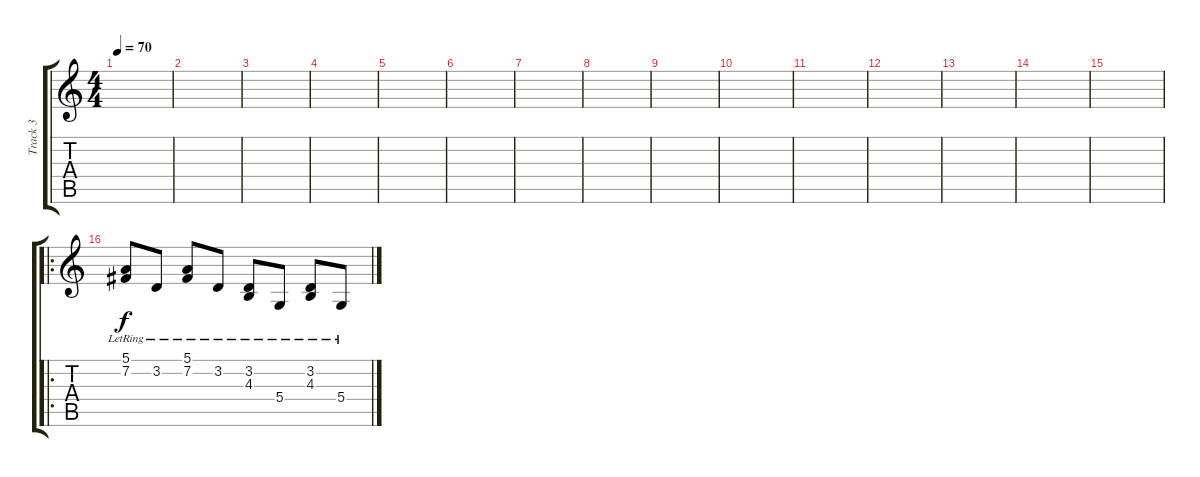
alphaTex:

\track ("Track 3" "Track 3") {instrument acousticgrandpiano}
\staff {score tabs}
\tuning (E4 B3 G3 D3 A2 E2) {hide}
\ts (4 4)
\tempo 70
\clef g2
\ks c
|
|
|
|
|
|
|
|
|
|
|
|
|
|
|
\ro
(5.1{lr} 7.2{lr}).8 3.2{lr}.8 (5.1{lr} 7.2{lr}).8 3.2{lr}.8 (3.2{lr} 4.3{lr}).8 5.4{lr}.8 (3.2{lr} 4.3{lr}).8 5.4{lr}.8
